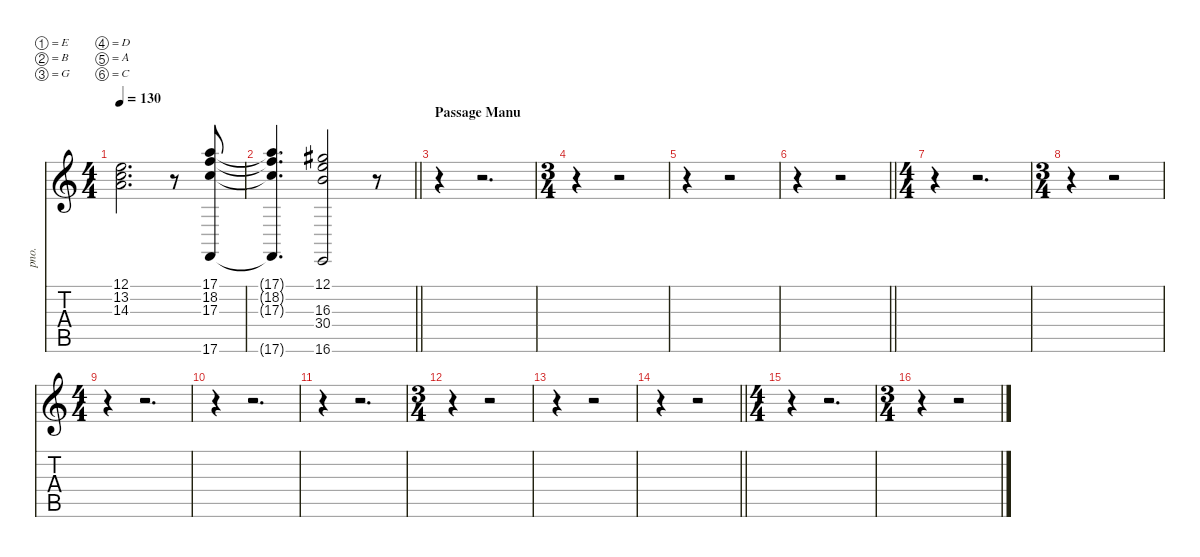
\defaultSystemsLayout 4
\hideDynamics
\bracketExtendMode nobrackets
\track ("Reney" "pno.") {mute instrument brightacousticpiano}
\staff {score tabs}
\tuning (E4 B3 G3 D3 A2 C1)
\ts (4 4)
\beaming (8 2 2 2 2)
\tempo 130
\clef g2
\ks c
(12.1 13.2 14.3).2{d dy f} r.8 (17.1 18.2 17.3 17.6).8 |
\barLineRight lightlight
(17.1{t} 18.2{t} 17.3{t} 17.6{t}).4{d} (12.1 16.3 30.4{acc #} 16.6).2 r.8 |
\section ("" "Passage Manu")
r.4 r.2{d} |
\ts (3 4)
\beaming (8 2 2 2 2)
r.4 r.2 |
\beaming (8 2 2 2)
r.4 r.2 |
\barLineRight lightlight
r.4 r.2 |
\ts (4 4)
\beaming (8 2 2 2 2)
r.4 r.2{d} |
\ts (3 4)
\beaming (8 2 2 2)
r.4 r.2 |
\ts (4 4)
\beaming (8 2 2 2 2)
r.4 r.2{d} |
r.4 r.2{d} |
r.4 r.2{d} |
\ts (3 4)
\beaming (8 2 2 2)
r.4 r.2 |
r.4 r.2 |
\barLineRight lightlight
r.4 r.2 |
\ts (4 4)
\beaming (8 2 2 2 2)
r.4 r.2{d} |
\ts (3 4)
\beaming (8 2 2 2)
r.4 r.2
